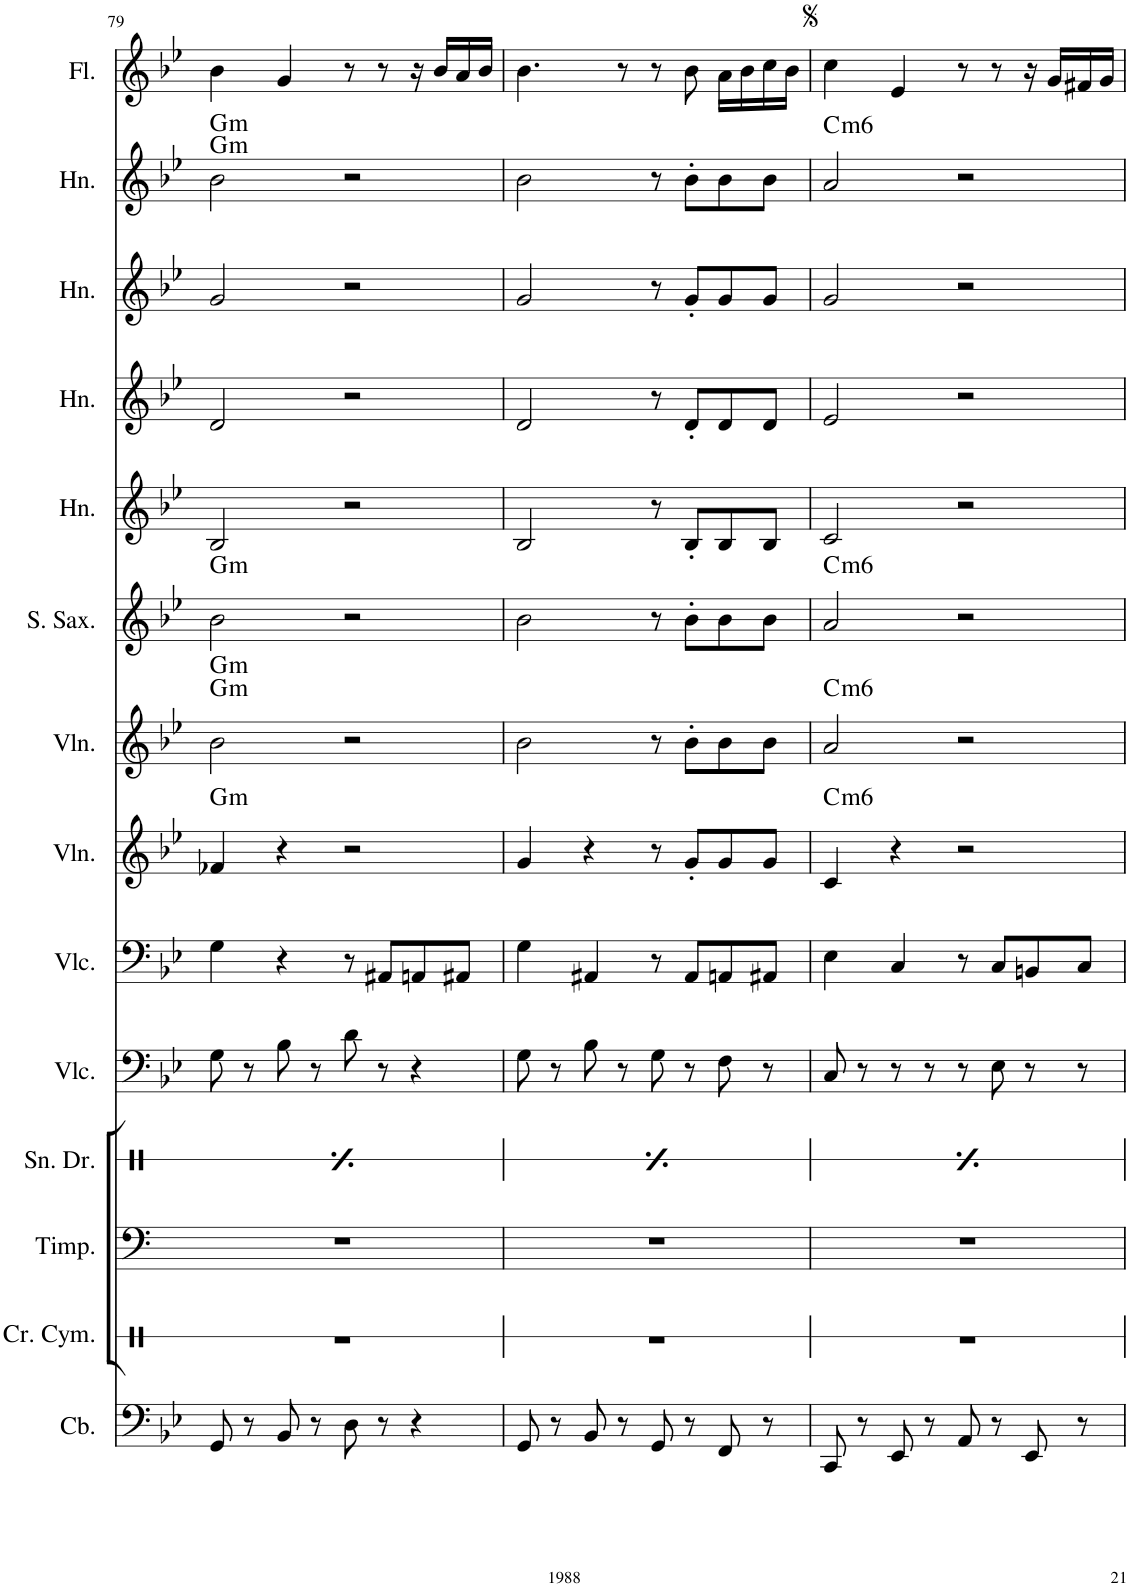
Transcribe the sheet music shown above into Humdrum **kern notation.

**kern	**kern	**kern	**kern	**kern	**kern	**kern	**kern	**harte	**kern	**harte	**kern	**kern	**kern	**kern	**harte	**kern
*part14	*part13	*part12	*part11	*part10	*part9	*part8	*part7	*part7	*part6	*part6	*part5	*part4	*part3	*part2	*part2	*part1
*staff14	*staff13	*staff12	*staff11	*staff10	*staff9	*staff8	*staff7	*	*staff6	*	*staff5	*staff4	*staff3	*staff2	*	*staff1
*I"Contrabass	*I"Crash Cymbal	*I"Timpani	*I"Snare Drum	*I"Violoncello	*I"Violoncello	*I"Violin	*I"Violin	*	*I"Soprano Saxophone	*	*I"Horn	*I"Horn	*I"Horn	*I"Horn	*	*I"Flute
*I'Cb.	*I'Cr. Cym.	*I'Timp.	*I'Sn. Dr.	*I'Vlc.	*I'Vlc.	*I'Vln.	*I'Vln.	*	*I'S. Sax.	*	*I'Hn.	*I'Hn.	*I'Hn.	*I'Hn.	*	*I'Fl.
!!LO:PB:g=z
*clefF4	*clefX	*clefF4	*clefX	*clefF4	*clefF4	*clefG2	*clefG2	*	*clefG2	*	*clefG2	*clefG2	*clefG2	*clefG2	*	*clefG2
*ITrd7c12	*	*	*	*	*	*	*	*	*ITrd1c2	*	*ITrd4c7	*ITrd4c7	*ITrd4c7	*ITrd4c7	*	*
*k[b-e-]	*k[]	*k[]	*k[]	*k[b-e-]	*k[b-e-]	*k[b-e-]	*k[b-e-]	*	*k[b-e-]	*	*k[b-e-]	*k[b-e-]	*k[b-e-]	*k[b-e-]	*	*k[b-e-]
*M4/4	*M4/4	*M4/4	*M4/4	*M4/4	*M4/4	*M4/4	*M4/4	*	*M4/4	*	*M4/4	*M4/4	*M4/4	*M4/4	*	*M4/4
=79	=79	=79	=79	=79	=79	=79	=79	=79	=79	=79	=79	=79	=79	=79	=79	=79
.	.	.	8qb/	.	.	.	.	.	.	.	.	.	.	.	.	.
!	!	!	!	!	!	!	!	!LO:H:n=1:kt=m	!	!	!	!	!	!	!	!
!	!	!	!	!	!	!	!	!LO:H:n=2:kt=m	!	!LO:H:kt=m	!	!	!	!	!LO:H:n=1:kt=m	!
!	!	!	!	!	!	!	!	!	!	!	!	!	!	!	!LO:H:n=2:kt=m	!
8GG/	1r	1r	4b\	8G\	4G\	4f-X/	2b-\	G:min G:min	2b-\	G:min	2B-/	2d/	2g/	2b-\	G:min G:min	4b-\
8r	.	.	.	8r	.	.	.	.	.	.	.	.	.	.	.	.
*	*	*	*tremolo	*	*	*	*	*	*	*	*	*	*	*	*	*
8BB-/	.	.	32b/LLL	8B-\	4r	4r	.	.	.	.	.	.	.	.	.	4g/
.	.	.	32b/	.	.	.	.	.	.	.	.	.	.	.	.	.
.	.	.	32b/	.	.	.	.	.	.	.	.	.	.	.	.	.
.	.	.	32b/	.	.	.	.	.	.	.	.	.	.	.	.	.
8r	.	.	32b/	8r	.	.	.	.	.	.	.	.	.	.	.	.
.	.	.	32b/	.	.	.	.	.	.	.	.	.	.	.	.	.
.	.	.	32b/	.	.	.	.	.	.	.	.	.	.	.	.	.
.	.	.	32b/JJJ	.	.	.	.	.	.	.	.	.	.	.	.	.
*	*	*	*Xtremolo	*	*	*	*	*	*	*	*	*	*	*	*	*
8D\	.	.	8b\L	8d\	8r	2r	2r	.	2r	.	2r	2r	2r	2r	.	8r
8r	.	.	8b\	8r	8AA#X/L	.	.	.	.	.	.	.	.	.	.	8r
4r	.	.	8b\	4r	8AAn/	.	.	.	.	.	.	.	.	.	.	16r
.	.	.	.	.	.	.	.	.	.	.	.	.	.	.	.	16b-/LL
.	.	.	8b\J	.	8AA#X/J	.	.	.	.	.	.	.	.	.	.	16a/
.	.	.	.	.	.	.	.	.	.	.	.	.	.	.	.	16b-/JJ
=80	=80	=80	=80	=80	=80	=80	=80	=80	=80	=80	=80	=80	=80	=80	=80	=80
.	.	.	8qb/	.	.	.	.	.	.	.	.	.	.	.	.	.
8GG/	1r	1r	4b\	8G\	4G\	4g/	2b-\	.	2b-\	.	2B-/	2d/	2g/	2b-\	.	4.b-\
8r	.	.	.	8r	.	.	.	.	.	.	.	.	.	.	.	.
*	*	*	*tremolo	*	*	*	*	*	*	*	*	*	*	*	*	*
8BB-/	.	.	32b/LLL	8B-\	4AA#X/	4r	.	.	.	.	.	.	.	.	.	.
.	.	.	32b/	.	.	.	.	.	.	.	.	.	.	.	.	.
.	.	.	32b/	.	.	.	.	.	.	.	.	.	.	.	.	.
.	.	.	32b/	.	.	.	.	.	.	.	.	.	.	.	.	.
8r	.	.	32b/	8r	.	.	.	.	.	.	.	.	.	.	.	8r
.	.	.	32b/	.	.	.	.	.	.	.	.	.	.	.	.	.
.	.	.	32b/	.	.	.	.	.	.	.	.	.	.	.	.	.
.	.	.	32b/JJJ	.	.	.	.	.	.	.	.	.	.	.	.	.
*	*	*	*Xtremolo	*	*	*	*	*	*	*	*	*	*	*	*	*
8GG/	.	.	8b\L	8G\	8r	8r	8r	.	8r	.	8r	8r	8r	8r	.	8r
8r	.	.	8b\	8r	8AA#/L	8g'/L	8b-'\L	.	8b-'\L	.	8B-'/L	8d'/L	8g'/L	8b-'\L	.	8b-\
8FF/	.	.	8b\	8F\	8AAn/	8g/	8b-\	.	8b-\	.	8B-/	8d/	8g/	8b-\	.	16a\LL
.	.	.	.	.	.	.	.	.	.	.	.	.	.	.	.	16b-\
8r	.	.	8b\J	8r	8AA#X/J	8g/J	8b-\J	.	8b-\J	.	8B-/J	8d/J	8g/J	8b-\J	.	16cc\
.	.	.	.	.	.	.	.	.	.	.	.	.	.	.	.	16b-\JJ
=81	=81	=81	=81	=81	=81	=81	=81	=81	=81	=81	=81	=81	=81	=81	=81	=81
.	.	.	8qb/	.	.	.	.	.	.	.	.	.	.	.	.	.
!	!	!	!	!	!	!	!	!LO:H:kt=m6	!	!LO:H:kt=m6	!	!	!	!	!LO:H:kt=m6	!
8CC/	1r	1r	4b\	8C/	4E-\	4c/	2a/	C:min6	2a/	C:min6	2c/	2e-/	2g/	2a/	C:min6	4cc\
8r	.	.	.	8r	.	.	.	.	.	.	.	.	.	.	.	.
*	*	*	*tremolo	*	*	*	*	*	*	*	*	*	*	*	*	*
8EE-/	.	.	32b/LLL	8r	4C/	4r	.	.	.	.	.	.	.	.	.	4e-/
.	.	.	32b/	.	.	.	.	.	.	.	.	.	.	.	.	.
.	.	.	32b/	.	.	.	.	.	.	.	.	.	.	.	.	.
.	.	.	32b/	.	.	.	.	.	.	.	.	.	.	.	.	.
8r	.	.	32b/	8r	.	.	.	.	.	.	.	.	.	.	.	.
.	.	.	32b/	.	.	.	.	.	.	.	.	.	.	.	.	.
.	.	.	32b/	.	.	.	.	.	.	.	.	.	.	.	.	.
.	.	.	32b/JJJ	.	.	.	.	.	.	.	.	.	.	.	.	.
*	*	*	*Xtremolo	*	*	*	*	*	*	*	*	*	*	*	*	*
8AA/	.	.	8b\L	8r	8r	2r	2r	.	2r	.	2r	2r	2r	2r	.	8r
8r	.	.	8b\	8E-\	8C/L	.	.	.	.	.	.	.	.	.	.	8r
8EE-/	.	.	8b\	8r	8BBn/	.	.	.	.	.	.	.	.	.	.	16r
.	.	.	.	.	.	.	.	.	.	.	.	.	.	.	.	16g/LL
8r	.	.	8b\J	8r	8C/J	.	.	.	.	.	.	.	.	.	.	16f#X/
.	.	.	.	.	.	.	.	.	.	.	.	.	.	.	.	16g/JJ
=	=	=	=	=	=	=	=	=	=	=	=	=	=	=	=	=
*-	*-	*-	*-	*-	*-	*-	*-	*-	*-	*-	*-	*-	*-	*-	*-	*-
